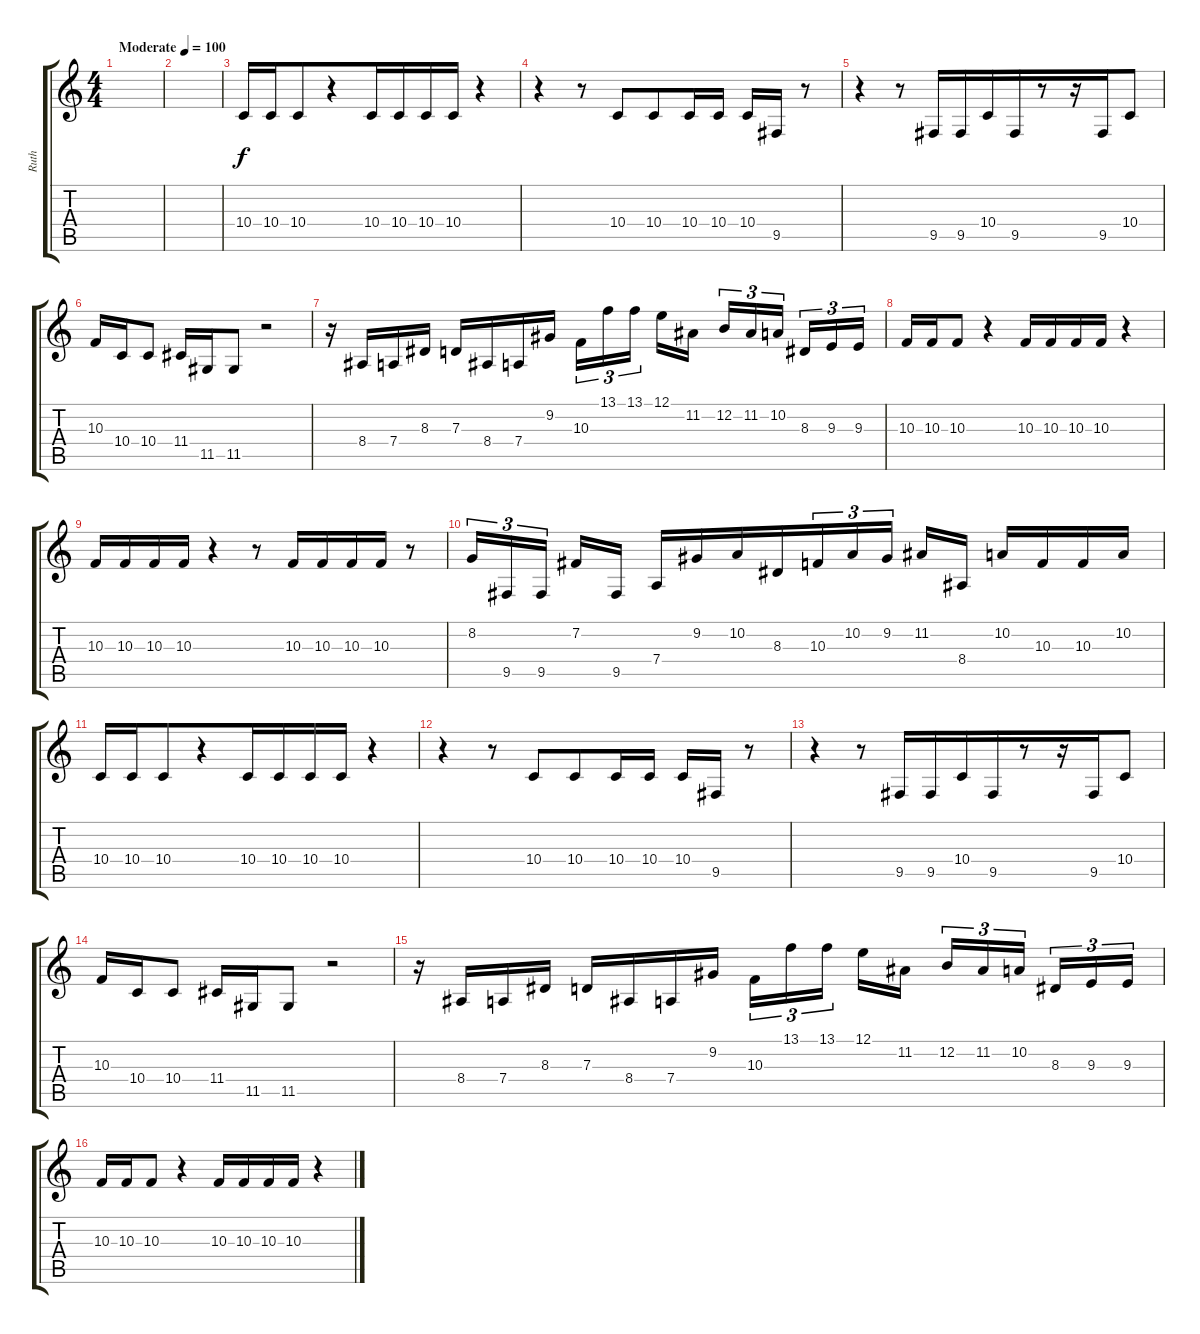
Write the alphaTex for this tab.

\track ("Ruth" "Ruth") {instrument marimba}
\staff {score tabs}
\tuning (E4 B3 G3 D3 A2 E2) {hide}
\ts (4 4)
\tempo (100 "Moderate")
\clef g2
\ks c
|
|
10.4.16 10.4.16{beam merge} 10.4.8{beam merge} r.4 10.4.16 10.4.16{beam merge} 10.4.16 10.4.16 r.4 |
r.4 r.8 10.4.8{beam merge} 10.4.8 10.4.16{beam merge} 10.4.16 10.4.16{beam merge} 9.5.16 r.8 |
r.4 r.8 9.5.16 9.5.16{beam merge} 10.4.16 9.5.16{beam merge} r.8 r.16 9.5.16{beam merge} 10.4.8 |
10.3.16 10.4.16 10.4.8 11.4.16 11.5.16 11.5.8 r.2 |
r.16 8.4.16{beam merge} 7.4.16 8.3.16 7.3.16 8.4.16 7.4.16 9.2.16 10.3.16{tu (3 2)} 13.1.16{tu (3 2)} 13.1.16{tu (3 2) beam splitsecondary} 12.1.16 11.2.16 12.2.16{tu (3 2)} 11.2.16{tu (3 2) beam merge} 10.2.16{tu (3 2) beam splitsecondary} 8.3.16{tu (3 2) beam merge} 9.3.16{tu (3 2)} 9.3.16{tu (3 2)} |
10.3.16 10.3.16{beam merge} 10.3.8 r.4 10.3.16 10.3.16 10.3.16 10.3.16{beam merge} r.4 |
10.3.16 10.3.16 10.3.16{beam merge} 10.3.16 r.4{beam merge} r.8{beam merge} 10.3.16{beam merge} 10.3.16{beam merge} 10.3.16 10.3.16 r.8 |
8.2.16{tu (3 2)} 9.5.16{tu (3 2) beam merge} 9.5.16{tu (3 2) beam splitsecondary} 7.2.16{beam merge} 9.5.16 7.4.16{beam merge} 9.2.16 10.2.16 8.3.16{beam merge} 10.3.16{tu (3 2) beam merge} 10.2.16{tu (3 2) beam merge} 9.2.16{tu (3 2) beam splitsecondary} 11.2.16{beam merge} 8.4.16 10.2.16 10.3.16{beam merge} 10.3.16 10.2.16 |
10.4.16 10.4.16{beam merge} 10.4.8{beam merge} r.4 10.4.16 10.4.16{beam merge} 10.4.16 10.4.16 r.4 |
r.4 r.8 10.4.8{beam merge} 10.4.8 10.4.16{beam merge} 10.4.16 10.4.16{beam merge} 9.5.16 r.8 |
r.4 r.8 9.5.16 9.5.16{beam merge} 10.4.16 9.5.16{beam merge} r.8 r.16 9.5.16{beam merge} 10.4.8 |
10.3.16 10.4.16 10.4.8 11.4.16 11.5.16 11.5.8 r.2 |
r.16 8.4.16{beam merge} 7.4.16 8.3.16 7.3.16 8.4.16 7.4.16 9.2.16 10.3.16{tu (3 2)} 13.1.16{tu (3 2)} 13.1.16{tu (3 2) beam splitsecondary} 12.1.16 11.2.16 12.2.16{tu (3 2)} 11.2.16{tu (3 2) beam merge} 10.2.16{tu (3 2) beam splitsecondary} 8.3.16{tu (3 2) beam merge} 9.3.16{tu (3 2)} 9.3.16{tu (3 2)} |
10.3.16 10.3.16{beam merge} 10.3.8 r.4 10.3.16 10.3.16 10.3.16 10.3.16{beam merge} r.4
